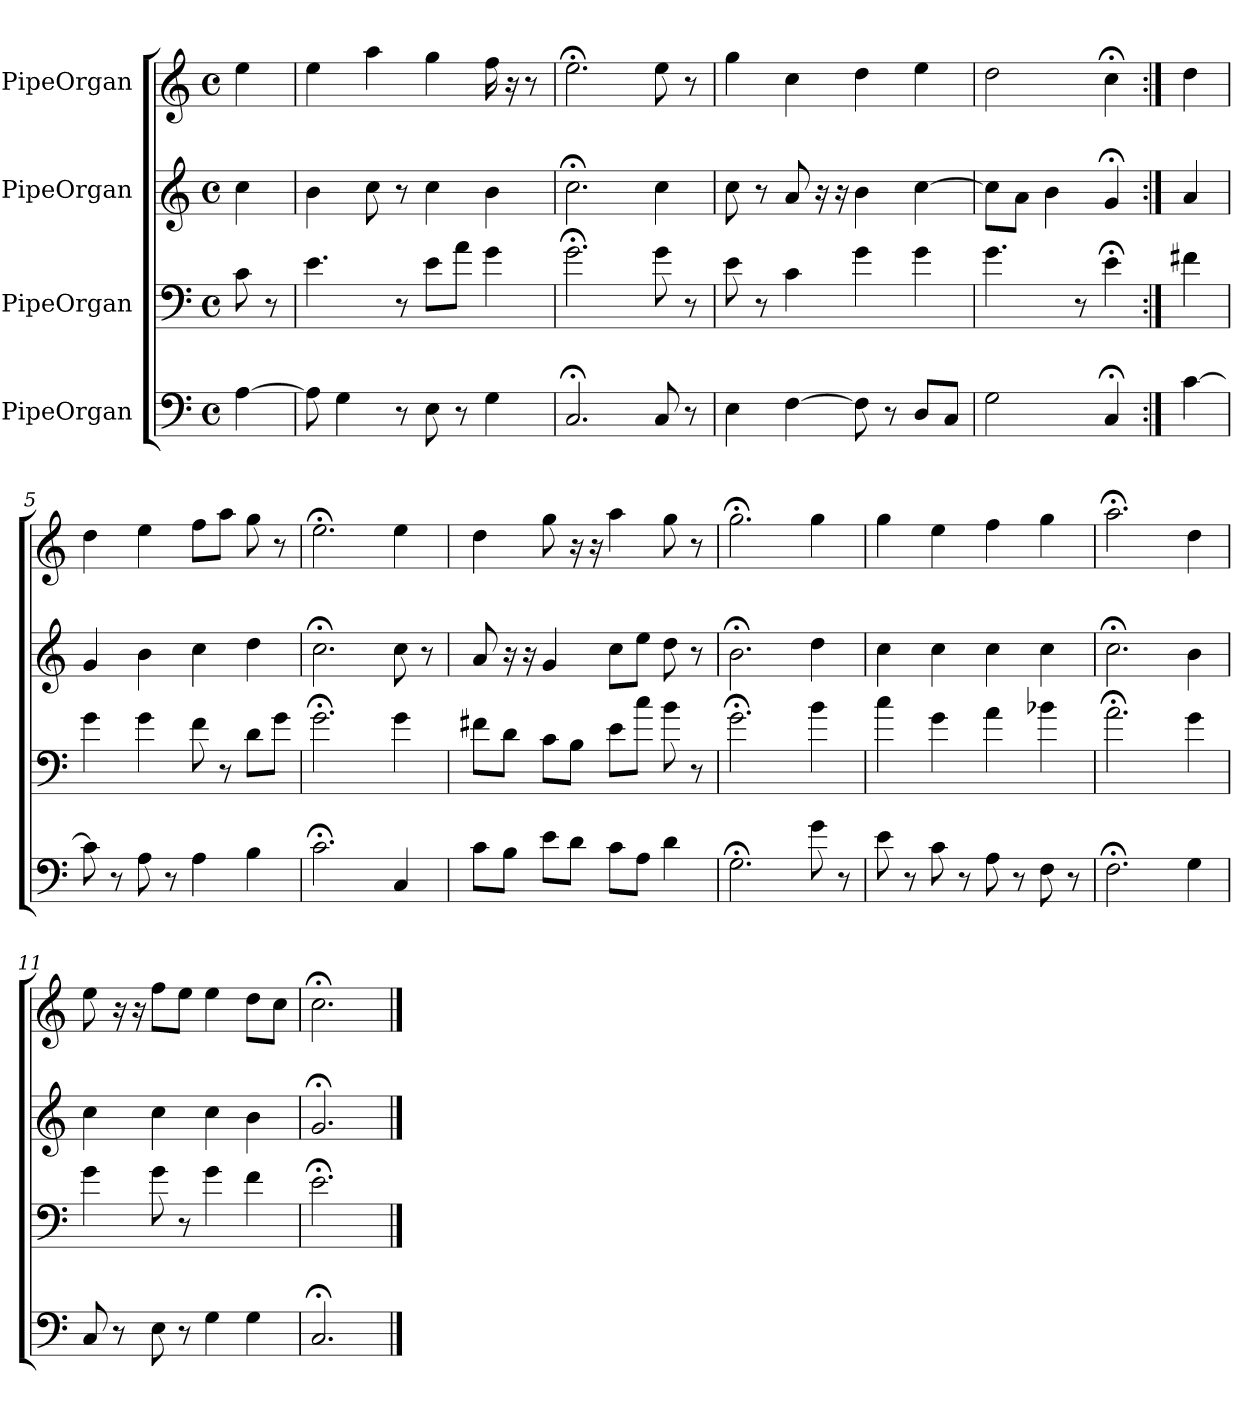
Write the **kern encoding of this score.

**kern	**kern	**kern	**kern
*part4	*part3	*part2	*part1
*staff4	*staff3	*staff2	*staff1
*I"PipeOrgan	*I"PipeOrgan	*I"PipeOrgan	*I"PipeOrgan
*clefF4	*clefF4	*clefG2	*clefG2
*k[]	*k[]	*k[]	*k[]
*C:	*C:	*C:	*C:
*M4/4	*M4/4	*M4/4	*M4/4
*met(c)	*met(c)	*met(c)	*met(c)
*MM56	*MM56	*MM56	*MM56
=	=	=	=
[4A	8c	4cc	4ee
.	8r	.	.
=1	=1	=1	=1
8A]	4.e	4b	4ee
4G	.	.	.
.	.	8cc	4aa
8r	8r	8r	.
8E	8e\L	4cc	4gg
8r	8a\J	.	.
4G	4g	4b	16ff
.	.	.	16r
.	.	.	8r
=2	=2	=2	=2
2.C;<	2.g;<	2.cc;<	2.ee;<
8C	8g	4cc	8ee
8r	8r	.	8r
=3	=3	=3	=3
4E	8e	8cc	4gg
.	8r	8r	.
[4F	4c	8a	4cc
.	.	16r	.
.	.	16r	.
8F]	4g	4b	4dd
8r	.	.	.
8D/L	4g	[4cc	4ee
8C/J	.	.	.
=4	=4	=4	=4
2G	4.g	8cc\L]	2dd
.	.	8a\J	.
.	.	4b	.
.	8r	.	.
4C;<	4e;<	4g;<	4cc;<
=:|!	=:|!	=:|!	=:|!
[4c	4f#X	4a	4dd
=5	=5	=5	=5
8c]	4g	4g	4dd
8r	.	.	.
8A	4g	4b	4ee
8r	.	.	.
4A	8f	4cc	8ff\L
.	8r	.	8aa\J
4B	8d\L	4dd	8gg
.	8g\J	.	8r
=6	=6	=6	=6
2.c;<	2.g;<	2.cc;<	2.ee;<
4C	4g	8cc	4ee
.	.	8r	.
=7	=7	=7	=7
8c\L	8f#X\L	8a	4dd
8B\J	8d\J	16r	.
.	.	16r	.
8e\L	8c\L	4g	8gg
8d\J	8B\J	.	16r
.	.	.	16r
8c\L	8e\L	8cc\L	4aa
8A\J	8cc\J	8ee\J	.
4d	8b	8dd	8gg
.	8r	8r	8r
=8	=8	=8	=8
2.G;<	2.g;<	2.b;<	2.gg;<
8g	4b	4dd	4gg
8r	.	.	.
=9	=9	=9	=9
8e	4cc	4cc	4gg
8r	.	.	.
8c	4g	4cc	4ee
8r	.	.	.
8A	4a	4cc	4ff
8r	.	.	.
8F	4b-X	4cc	4gg
8r	.	.	.
=10	=10	=10	=10
2.F;<	2.a;<	2.cc;<	2.aa;<
4G	4g	4b	4dd
=11	=11	=11	=11
8C	4g	4cc	8ee
8r	.	.	16r
.	.	.	16r
8E	8g	4cc	8ff\L
8r	8r	.	8ee\J
4G	4g	4cc	4ee
4G	4f	4b	8dd\L
.	.	.	8cc\J
=12	=12	=12	=12
2.C;<	2.e;<	2.g;<	2.cc;<
==	==	==	==
*-	*-	*-	*-
